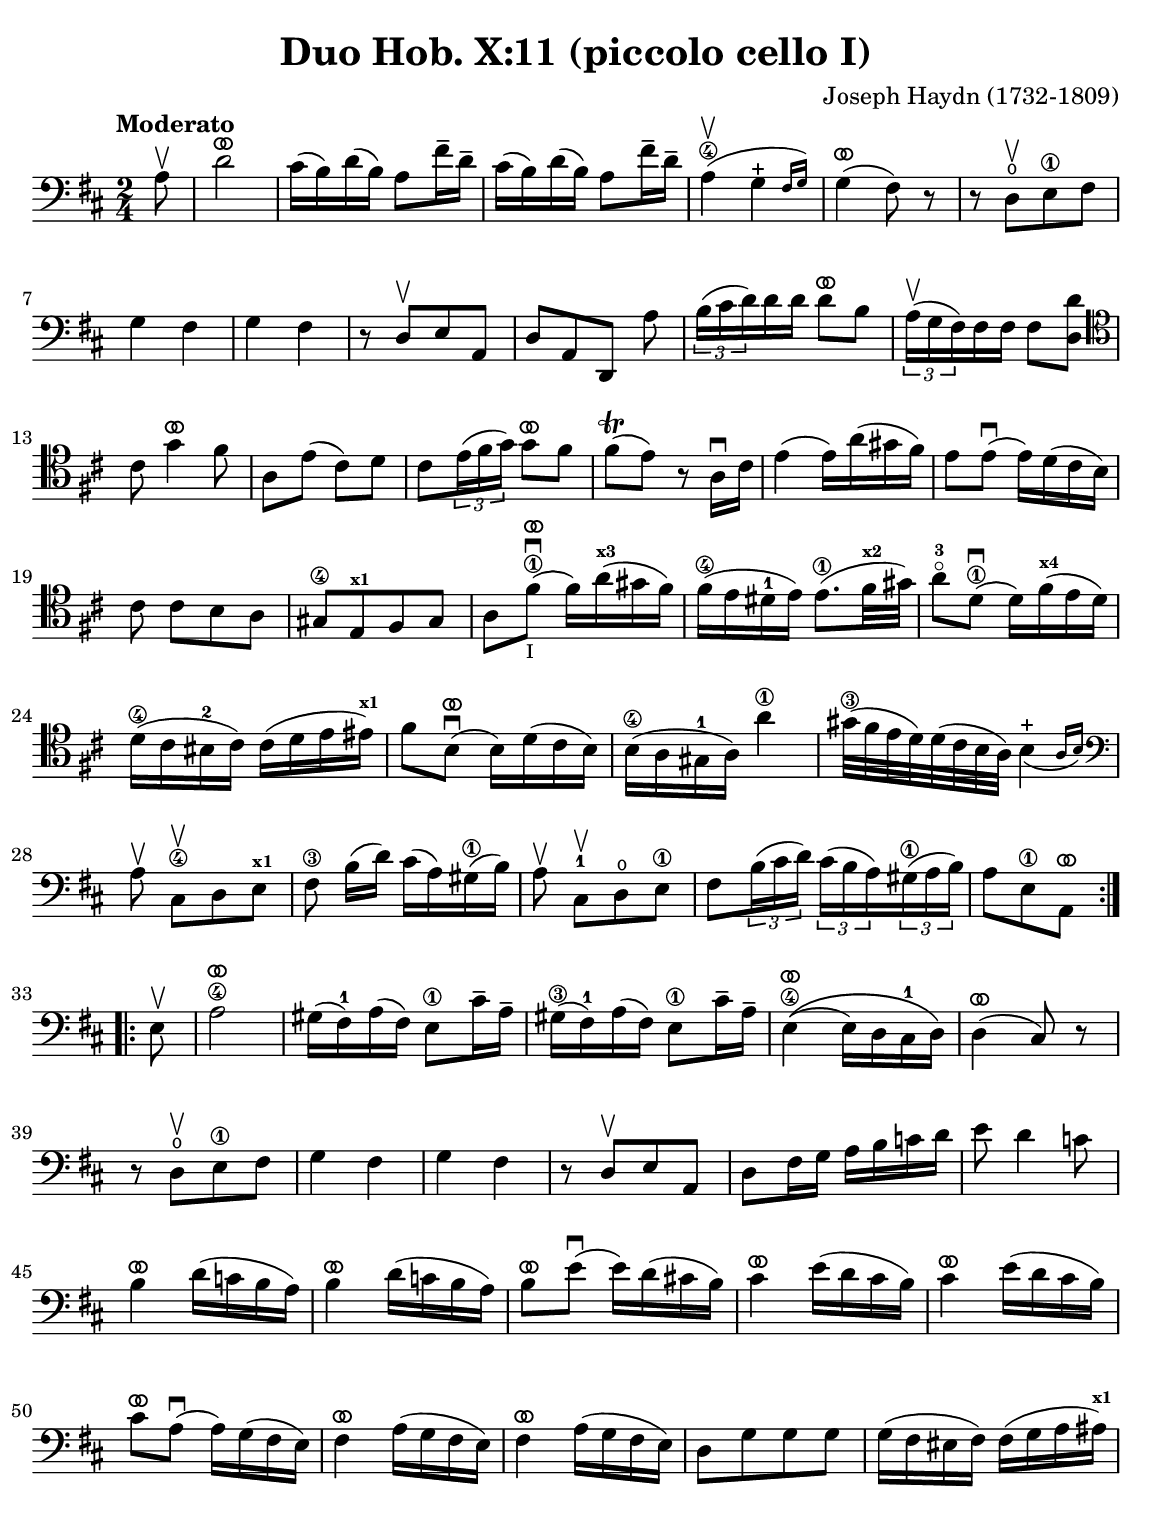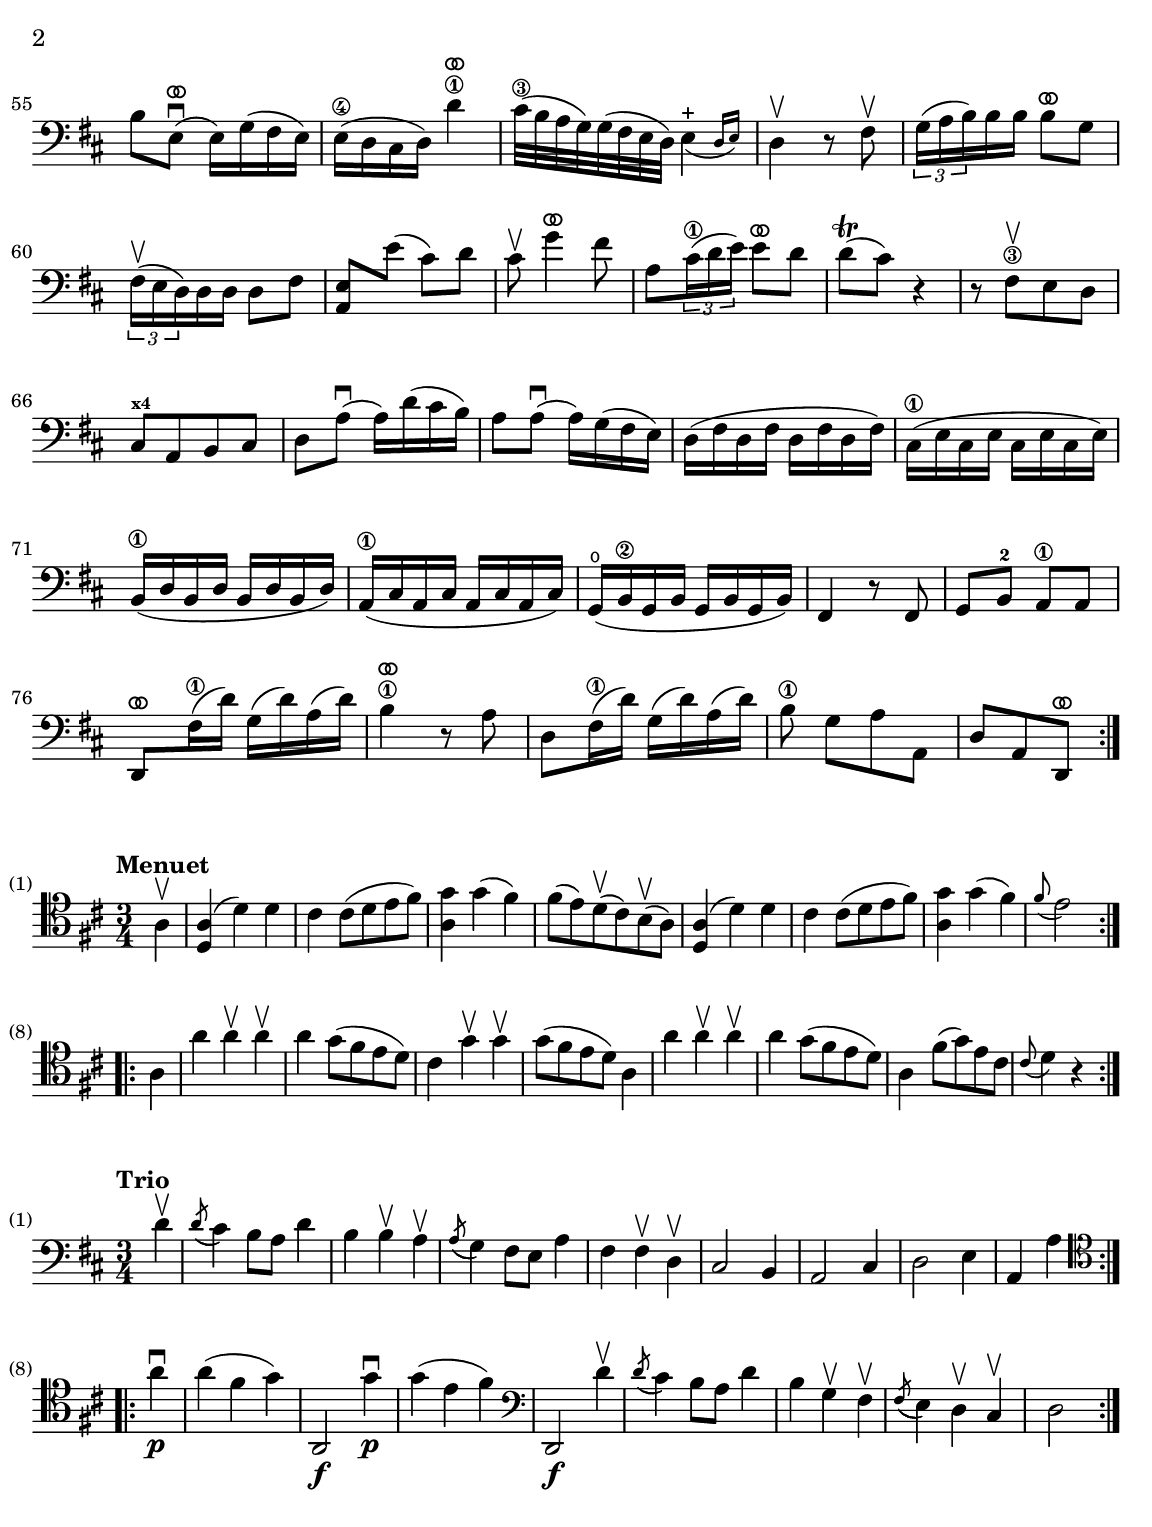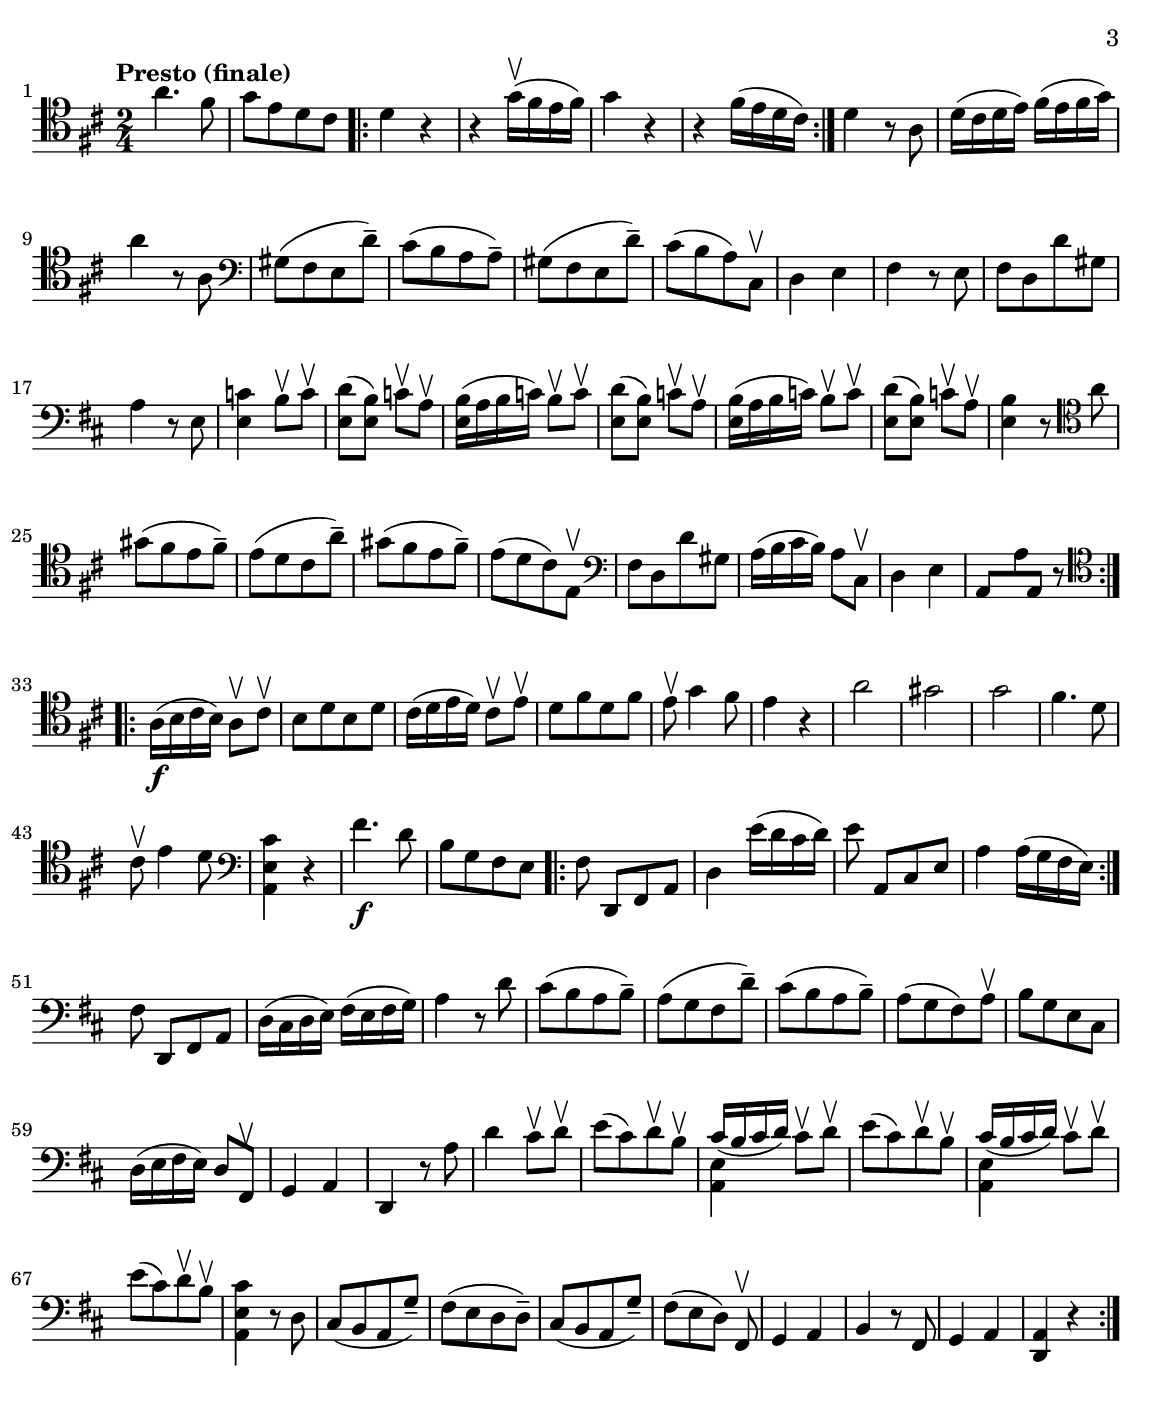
#(set-global-staff-size 21)

\version "2.24.0"

\header {
  title    = "Duo Hob. X:11 (piccolo cello I)"
  composer = "Joseph Haydn (1732-1809)"
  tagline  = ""
}

\language "italiano"

% iPad Pro 12.9

\paper {
  paper-width  = 195\mm
  paper-height = 260\mm
  indent = #0
  page-count = #3
  line-width = #184
%  ragged-last = ##t
  ragged-last-bottom = ##t
  ragged-bottom = ##f
}

ringsps = #"
  0.15 setlinewidth
  0.9 0.6 moveto
  0.4 0.6 0.5 0 361 arc
  stroke
  1.0 0.6 0.5 0 361 arc
  stroke
  "

vibrato = \markup {
  \with-dimensions #'(-0.2 . 1.6) #'(0 . 1.2)
  \postscript #ringsps
}

\score {
  \new Staff {
    \override Hairpin.to-barline = ##f
    \override Beam.auto-knee-gap = #2
    \time 2/4
    \key re \major 
    \clef "bass"
    \tempo "Moderato"
    
    \repeat volta 2 {
      \partial 8 la8\upbow
      | re'2^\vibrato
      | dod'16( si16) re'16( si16) la8 fad'16-- re'16--
      | dod'16( si16) re'16( si16) la8 fad'16-- re'16--
      | la4\4(\upbow \afterGrace sol4-+ {fad16 sol16)}
      | sol4(^\vibrato fad8) r8
      | r8 re8\open[\upbow  mi8\1 fad8]
      | sol4 fad4 
      | sol4 fad4
      | r8 re8[\upbow mi8 la,8]
      | re8[ la,8 re,8] la8
      | \tuplet 3/2 {si16( dod'16 re'16)} re'16 re'16 re'8^\vibrato si8
      | \tuplet 3/2 {la16(^\upbow sol16 fad16)} fad16 fad16 fad8 <<re'8 re8>>
      \clef "tenor"
        dod'8 sol'4^\vibrato fad'8
      | la8 mi'8( dod'8) re'8 
      | dod'8 \tuplet 3/2 {mi'16( fad'16 sol'16)} sol'8^\vibrato fad'8
      | fad'8\trill( mi'8) r8 la16\downbow dod'16
      | mi'4( mi'16) la'16( sold'16 fad'16)
      | mi'8 mi'8\downbow( mi'16) re'16( dod'16 si16)
      |  dod'8 dod'8[ si8 la8]
      | sold8[\4 mi8^\markup{\bold\teeny x1} fad8 sold8]
      | la8 fad'8^\vibrato\1\downbow(_\markup{\tiny I} fad'16) la'16(^\markup{\bold\teeny x3} sold'16 fad'16)
      | fad'16(\4 mi'16 red'16-1 mi'16) mi'8.(\1 fad'32^\markup{\bold\teeny x2} sold'32)
      | la'8-3\flageolet re'8^\1\vibrato\downbow( re'16) fad'16(^\markup{\bold\teeny x4} mi'16 re'16)
      | re'16(\4 dod'16 sid16-2 dod'16) dod'16( re'16 mi'16 mid'16)^\markup{\bold\teeny x1}
      | fad'8 si8^\vibrato\downbow( si16) re'16( dod'16 si16)
      | si16(\4 la16 sold16-1 la16) la'4\1
      | sold'32(\3 fad'32 mi'32 re'32) re'32( dod'32 si32 la32) \afterGrace si4_(-+ {la16 si16)}
      \clef "bass"
        la8\upbow dod8\4\upbow[ re8 mi8]^\markup{\bold\teeny x1}
      | fad8\3 si16([ re'16)] dod'16( la16) sold16(\1 si16)
      | la8\upbow dod8-1\upbow[ re8\open mi8]\1
      | fad8 \tuplet 3/2 {si16( dod'16 re'16)} \tuplet 3/2 {dod'16( si16 la16)}
        \tuplet 3/2 {sold16(\1 la16 si16)}
      | \partial 4. la8[ mi8\1 la,8]^\vibrato
    }
    
    \repeat volta 2 {
        \partial 8 mi8\upbow
      | la2\4^\vibrato
      | sold16( fad16)-1 la16( fad16) mi8\1 dod'16-- la16--
      | sold16(\3 fad16)-1 la16( fad16) mi8\1 dod'16-- la16--
      | mi4\4^\vibrato\(( mi16) re16 dod16-1 re16\)
      | re4(^\vibrato dod8) r8
      | r8 re8\open\upbow[ mi8\1 fad8]
      | sol4 fad4 
      | sol4 fad4
      | r8 re8\upbow[ mi8 la,8]
      | re8 fad16 sol16 la16 si16 do'16 re'16
      | mi'8 re'4 do'8
      | si4^\vibrato re'16( do'16 si16 la16)
      | si4^\vibrato re'16( do'16 si16 la16)
      | si8^\vibrato mi'8\downbow( mi'16) re'16( dod'!16 si16)
      | dod'4^\vibrato mi'16( re'16 dod'16 si16)
      | dod'4^\vibrato mi'16( re'16 dod'16 si16)
      | dod'8^\vibrato la8(\downbow la16) sol16( fad16 mi16)
      | fad4^\vibrato la16( sol16 fad16 mi16)
      | fad4^\vibrato la16( sol16 fad16 mi16)
      | re8[ sol8 sol8 sol8]
      | sol16( fad16 mid16 fad16) fad16( sol16 la16 lad16)^\markup{\bold\teeny x1}
      | si8 mi8(\downbow^\vibrato mi16) sol16( fad16 mi16)
      | mi16(\4 re16 dod16 re16) re'4\1^\vibrato
      | dod'32(\3 si32 la32 sol32) sol32( fad32 mi32 re32) \afterGrace mi4-+_( {re16 mi16)}
      | re4\upbow r8 fad8\upbow
      | \tuplet 3/2 {sol16( la16 si16)} si16 si16 si8^\vibrato sol8
      | \tuplet 3/2 {fad16(\upbow mi16 re16)} re16 re16 re8 fad8
      | <<mi8 la,8>> mi'8( dod'8) re'8
      | dod'8\upbow sol'4^\vibrato fad'8
      | la8 \tuplet 3/2 {dod'16(\1 re'16 mi'16)} mi'8^\vibrato re'8
      | re'8\trill( dod'8) r4
      | r8 fad8\3\upbow[ mi8 re8]
      | dod8[^\markup{\bold\teeny x4} la,8 si,8 dod8]
      | re8 la8\downbow( la16) re'16( dod'16 si16)
      | la8 la8(\downbow la16) sol16( fad16 mi16)
      | re16( fad16 re16 fad16 re16 fad16 re16 fad16)
      | dod16(\1 mi16 dod16 mi16 dod16 mi16 dod16 mi16)
      | si,16(\1 re16 si,16 re16 si,16 re16 si,16 re16)
      | la,16(\1 dod16 la,16 dod16 la,16 dod16 la,16 dod16)
      | sol,16(\open si,16\2 sol,16 si,16 sol,16 si,16 sol,16 si,16) fad,4 r8 fad,8
      | sol,8 si,8-2 la,8\1 la,8
      | re,8^\vibrato fad16(\1 re'16) sol16( re'16) la16( re'16)
      | si4\1^\vibrato r8 la8
      | re8 fad16(\1 re'16) sol16( re'16) la16( re'16)
      | si8\1 sol8[ la8 la,8]
      | \partial 4. re8[ la,8 re,8]^\vibrato 
    }
  }
}

    


\score {
  \new Staff {
    \set Score.barNumberVisibility = #all-bar-numbers-visible
    \override Hairpin.to-barline = ##f
    \override Beam.auto-knee-gap = #2

    \time 3/4
    \key re \major 
    \tempo "Menuet"
    \clef "tenor"

 %   \set Score.currentBarNumber = #0

    \repeat volta 2 {    
        \partial 4 la4\upbow
      | <<la4( re4>> re'4) re'4
      | dod'4 dod'8( re'8 mi'8 fad'8)
      | <<sol'4 la4>> sol'4( fad'4)
      | fad'8( mi'8) re'8\upbow( dod'8) si8\upbow( la8)
      | <<la4( re4>> re'4) re'4
      | dod'4 dod'8( re'8 mi'8 fad'8)
      | <<sol'4 la4>> sol'4( fad'4)
      | \grace {fad'8(} mi'2)
    }
    
    \repeat volta 2 {
        \partial 4 la4
      | la'4 la'4\upbow la'4\upbow
      | la'4 sol'8( fad'8 mi'8 re'8)
      | dod'4 sol'4\upbow sol'4\upbow
      | sol'8( fad'8 mi'8 re'8) la4
      | la'4 la'4\upbow la'4\upbow
      | la'4 sol'8( fad'8 mi'8 re'8)
      | la4 fad'8( sol'8) mi'8 dod'8
      | \grace {dod'8(} re'4) r4
    }
  }
}

\score {
  \new Staff {
    \set Score.barNumberVisibility = #all-bar-numbers-visible
    \override Hairpin.to-barline = ##f
    \override Beam.auto-knee-gap = #2

    \time 3/4
    \key re \major 
    \tempo "Trio"
    \clef "bass"

%    \set Score.currentBarNumber = #0

    \repeat volta 2 {
        \partial 4 re'4\upbow
      | \acciaccatura re'8( dod'4) si8 la8 re'4
      | si4 si4\upbow la4\upbow
      | \acciaccatura la8( sol4) fad8 mi8 la4
      | fad4 fad4\upbow re4\upbow
      | dod2 si,4
      | la,2 dod4
      | re2 mi4
      | la,4 la4
    }
    
    \repeat volta 2 {
      \clef "tenor"
        \partial 4 la'4\p\downbow
      | la'4( fad'4 sol'4)
      | la,2\f sol'4\downbow\p
      | sol'4( mi'4 fad'4)
      \clef "bass"
      | re,2\f re'4\upbow
      | \acciaccatura re'8( dod'4) si8 la8 re'4
      | si4 sol4\upbow fad4\upbow
      | \acciaccatura fad8( mi4) re4\upbow dod4\upbow
      | re2
    }
  }
}

\pageBreak

\score {
  \new Staff {
    \set Score.barNumberVisibility = #all-bar-numbers-visible
    \override Hairpin.to-barline = ##f
    \override Beam.auto-knee-gap = #2

    \time 2/4
    \key re \major 
    \tempo "Presto (finale)"
    \clef "tenor"
    
    \repeat volta 2 {
        la'4. fad'8
      | sol'8[ mi'8 re'8 dod'8]
    
      \repeat volta 2 {
        re'4 r4
      | r4 sol'16(\upbow fad'16 mi'16 fad'16)
      | sol'4 r4
      | r4 fad'16( mi'16 re'16 dod'16)
      }
    
        re'4 r8 la8
      | re'16( dod'16 re'16 mi'16) fad'16( mi'16 fad'16 sol'16)
      | la'4 r8 la8
      | \clef "bass" 
        sold8[( fad8 mi8 re'8--)]
      | dod'8[( si8 la8 la8--)]
      | sold8[( fad8 mi8 re'8--)]
      | dod'8[( si8 la8) dod8]\upbow
      | re4 mi4
      | fad4 r8 mi8
      | fad8[ re8 re'8 sold8]
      | la4 r8 mi8
      | <<do'4 mi4>> si8\upbow do'8\upbow
      | <<re'8( mi8>> <<si8) mi8>> do'8\upbow la8\upbow
      | <<si16( mi16>> la16 si16 do'16) si8\upbow do'8\upbow
      | <<re'8( mi8>> <<si8) mi8>> do'8\upbow la8\upbow
      | <<si16( mi16>> la16 si16 do'16) si8\upbow do'8\upbow  
      | <<re'8( mi8>> <<si8) mi8>> do'8\upbow la8\upbow
      | <<si4 mi4>> r8 
        \clef "tenor"
        la'8
      | sold'8[( fad'8 mi'8 fad'8--)]
      | mi'8[( re'8 dod'8 la'8--)]
      | sold'8[( fad'8 mi'8 fad'8--)]
      | mi'8[( re'8 dod'8) mi8]\upbow
      | \clef "bass"
        fad8[ re8 re'8 sold8]
      | la16( si16 dod'16 si16) la8 dod8\upbow
      | re4 mi4
      | la,8[ la8 la,8] r8
    }
          
    \repeat volta 2 {
      \clef "tenor"
        la16\f( si16 dod'16 si16) la8\upbow dod'8\upbow
      | si8[ re'8 si8 re'8]
      | dod'16( re'16 mi'16 re'16) dod'8\upbow mi'8\upbow
      | re'8[ fad'8 re'8 fad'8]
      | mi'8\upbow sol'4 fad'8
      | mi'4 r4
      | la'2
      | sold'2
      | sol'2
      | fad'4. re'8
      | dod'8\upbow mi'4 re'8
      | \clef "bass"
        <<dod'4 mi4 la,4>> r4
      | fad'4.\f re'8
      | si8[ sol8 fad8 mi8]
      
      \repeat volta 2 {
      | fad8 re,8[ fad,8 la,8]
      | re4 mi'16( re'16 dod'16 re'16)
      | mi'8 la,8[ dod8 mi8]
      | la4 la16( sol16 fad16 mi16)
      }
      
      | fad8 re,8[ fad,8 la,8]
      | re16( dod16 re16 mi16) fad16( mi16 fad16 sol16)
      | la4 r8 re'8
      | dod'8[( si8 la8 si8--)]
      | la8[( sol8 fad8 re'8--)]
      | dod'8[( si8 la8 si8--)]
      | la8[( sol8 fad8) la8\upbow]
      | si8[ sol8 mi8 dod8]
      | re16( mi16 fad16 mi16) re8 fad,8\upbow
      | sol,4 la,4
      | re,4 r8 la8
      | re'4 dod'8\upbow re'8\upbow
      | mi'8[( dod'8) re'8\upbow si8\upbow]
      | <<{dod'16_( si16 dod'16 re'16)}\\{<<mi4 la,4>>}>> dod'8\upbow re'8\upbow 
      | mi'8[( dod'8) re'8\upbow si8\upbow]
      | <<{dod'16_( si16 dod'16 re'16)}\\{<<mi4 la,4>>}>> dod'8\upbow re'8\upbow 
      | mi'8[( dod'8) re'8\upbow si8\upbow]
      | <<dod'4 mi4 la,4>> r8 re8
      | dod8[( si,8 la,8 sol8--)]
      | fad8[( mi8 re8 re8--)]
      | dod8[( si,8 la,8 sol8--)]
      | fad8[( mi8 re8)] fad,8\upbow
      | sol,4 la,4
      | si,4 r8 fad,8
      | sol,4 la,4
      | <<la,4 re,4>> r4
    }

  }
  

  
  
}

